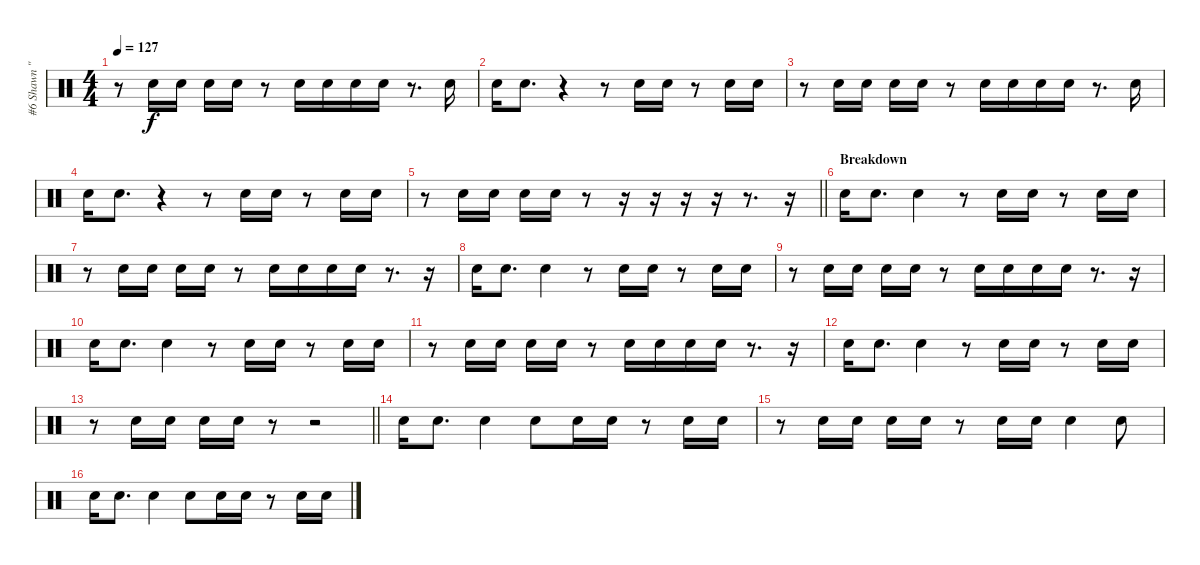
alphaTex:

\track ("#6 Shawn \"Clown\" Crahan" "#6 Shawn \"") {instrument percussion}
\staff {score}
\articulation defaults
\ts (4 4)
\tempo 127
\clef neutral
\ks c
r.8{dy f} "Snare (hit) 2".16 "Snare (hit) 2".16 "Snare (hit) 2".16 "Snare (hit) 2".16 r.8 "Snare (hit) 2".16 "Snare (hit) 2".16 "Snare (hit) 2".16 "Snare (hit) 2".16 r.8{d} "Snare (hit) 2".16 |
"Snare (hit) 2".16 "Snare (hit) 2".8{d} r.4 r.8 "Snare (hit) 2".16 "Snare (hit) 2".16 r.8 "Snare (hit) 2".16 "Snare (hit) 2".16 |
r.8 "Snare (hit) 2".16 "Snare (hit) 2".16 "Snare (hit) 2".16 "Snare (hit) 2".16 r.8 "Snare (hit) 2".16 "Snare (hit) 2".16 "Snare (hit) 2".16 "Snare (hit) 2".16 r.8{d} "Snare (hit) 2".16 |
"Snare (hit) 2".16 "Snare (hit) 2".8{d} r.4 r.8 "Snare (hit) 2".16 "Snare (hit) 2".16 r.8 "Snare (hit) 2".16 "Snare (hit) 2".16 |
\barLineRight lightlight
r.8 "Snare (hit) 2".16 "Snare (hit) 2".16 "Snare (hit) 2".16 "Snare (hit) 2".16 r.8 r.16 r.16 r.16 r.16 r.8{d} r.16 |
\section ("" "Breakdown")
"Snare (hit) 2".16 "Snare (hit) 2".8{d} "Snare (hit) 2".4 r.8 "Snare (hit) 2".16 "Snare (hit) 2".16 r.8 "Snare (hit) 2".16 "Snare (hit) 2".16 |
r.8 "Snare (hit) 2".16 "Snare (hit) 2".16 "Snare (hit) 2".16 "Snare (hit) 2".16 r.8 "Snare (hit) 2".16 "Snare (hit) 2".16 "Snare (hit) 2".16 "Snare (hit) 2".16 r.8{d} r.16 |
"Snare (hit) 2".16 "Snare (hit) 2".8{d} "Snare (hit) 2".4 r.8 "Snare (hit) 2".16 "Snare (hit) 2".16 r.8 "Snare (hit) 2".16 "Snare (hit) 2".16 |
r.8 "Snare (hit) 2".16 "Snare (hit) 2".16 "Snare (hit) 2".16 "Snare (hit) 2".16 r.8 "Snare (hit) 2".16 "Snare (hit) 2".16 "Snare (hit) 2".16 "Snare (hit) 2".16 r.8{d} r.16 |
"Snare (hit) 2".16 "Snare (hit) 2".8{d} "Snare (hit) 2".4 r.8 "Snare (hit) 2".16 "Snare (hit) 2".16 r.8 "Snare (hit) 2".16 "Snare (hit) 2".16 |
r.8 "Snare (hit) 2".16 "Snare (hit) 2".16 "Snare (hit) 2".16 "Snare (hit) 2".16 r.8 "Snare (hit) 2".16 "Snare (hit) 2".16 "Snare (hit) 2".16 "Snare (hit) 2".16 r.8{d} r.16 |
"Snare (hit) 2".16 "Snare (hit) 2".8{d} "Snare (hit) 2".4 r.8 "Snare (hit) 2".16 "Snare (hit) 2".16 r.8 "Snare (hit) 2".16 "Snare (hit) 2".16 |
\barLineRight lightlight
r.8 "Snare (hit) 2".16 "Snare (hit) 2".16 "Snare (hit) 2".16 "Snare (hit) 2".16 r.8 r.2 |
\section ("" "")
"Snare (hit) 2".16 "Snare (hit) 2".8{d} "Snare (hit) 2".4 "Snare (hit) 2".8 "Snare (hit) 2".16 "Snare (hit) 2".16 r.8 "Snare (hit) 2".16 "Snare (hit) 2".16 |
r.8 "Snare (hit) 2".16 "Snare (hit) 2".16 "Snare (hit) 2".16 "Snare (hit) 2".16 r.8 "Snare (hit) 2".16 "Snare (hit) 2".16 "Snare (hit) 2".4 "Snare (hit) 2".8 |
"Snare (hit) 2".16 "Snare (hit) 2".8{d} "Snare (hit) 2".4 "Snare (hit) 2".8 "Snare (hit) 2".16 "Snare (hit) 2".16 r.8 "Snare (hit) 2".16 "Snare (hit) 2".16
